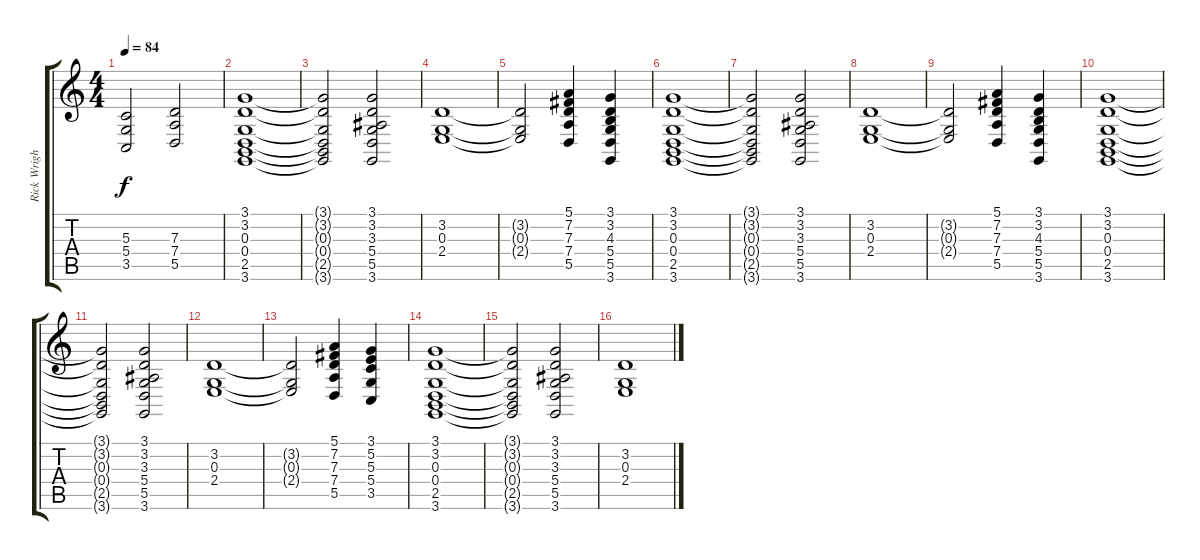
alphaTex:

\track ("Rick Wright" "Rick Wrigh") {instrument electricgrandpiano}
\staff {score tabs}
\tuning (E4 B3 G3 D3 A2 E2) {hide}
\ts (4 4)
\tempo 84
\clef g2
\ks c
(5.3 5.4 3.5).2{dy f} (7.3 7.4 5.5).2 |
(3.1 3.2 0.3 0.4 2.5 3.6).1 |
(3.1{t} 3.2{t} 0.3{t} 0.4{t} 2.5{t} 3.6{t}).2 (3.1 3.2 3.3 5.4 5.5 3.6).2 |
(3.2 0.3 2.4).1 |
(3.2{t} 0.3{t} 2.4{t}).2 (5.1 7.2 7.3 7.4 5.5).4 (3.1 3.2 4.3 5.4 5.5 3.6).4 |
(3.1 3.2 0.3 0.4 2.5 3.6).1 |
(3.1{t} 3.2{t} 0.3{t} 0.4{t} 2.5{t} 3.6{t}).2 (3.1 3.2 3.3 5.4 5.5 3.6).2 |
(3.2 0.3 2.4).1 |
(3.2{t} 0.3{t} 2.4{t}).2 (5.1 7.2 7.3 7.4 5.5).4 (3.1 3.2 4.3 5.4 5.5 3.6).4 |
(3.1 3.2 0.3 0.4 2.5 3.6).1 |
(3.1{t} 3.2{t} 0.3{t} 0.4{t} 2.5{t} 3.6{t}).2 (3.1 3.2 3.3 5.4 5.5 3.6).2 |
(3.2 0.3 2.4).1 |
(3.2{t} 0.3{t} 2.4{t}).2 (5.1 7.2 7.3 7.4 5.5).4 (3.1 5.2 5.3 5.4 3.5).4 |
(3.1 3.2 0.3 0.4 2.5 3.6).1 |
(3.1{t} 3.2{t} 0.3{t} 0.4{t} 2.5{t} 3.6{t}).2 (3.1 3.2 3.3 5.4 5.5 3.6).2 |
(3.2 0.3 2.4).1
